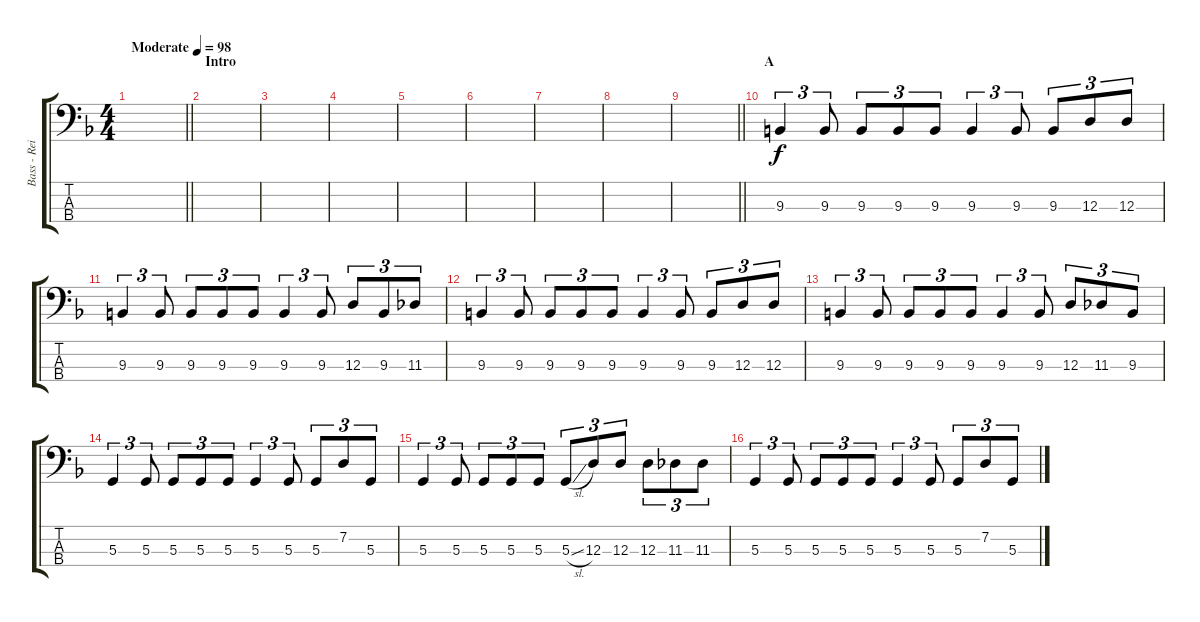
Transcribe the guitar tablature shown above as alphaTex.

\track ("Bass - Reita" "Bass - Rei") {instrument electricbasspick}
\staff {score tabs}
\tuning (C2 G1 D1 Bb0) {hide}
\ts (4 4)
\tempo (98 "Moderate")
\clef f4
\barLineRight lightlight
\ks f
|
\section ("" "Intro")
|
|
|
|
|
|
|
\barLineRight lightlight
|
\section ("" "A")
9.3.4{tu (3 2)} 9.3.8{tu (3 2)} 9.3.8{tu (3 2)} 9.3.8{tu (3 2)} 9.3.8{tu (3 2)} 9.3.4{tu (3 2)} 9.3.8{tu (3 2)} 9.3.8{tu (3 2)} 12.3.8{tu (3 2)} 12.3.8{tu (3 2)} |
9.3.4{tu (3 2)} 9.3.8{tu (3 2)} 9.3.8{tu (3 2)} 9.3.8{tu (3 2)} 9.3.8{tu (3 2)} 9.3.4{tu (3 2)} 9.3.8{tu (3 2)} 12.3.8{tu (3 2)} 9.3.8{tu (3 2)} 11.3.8{tu (3 2)} |
9.3.4{tu (3 2)} 9.3.8{tu (3 2)} 9.3.8{tu (3 2)} 9.3.8{tu (3 2)} 9.3.8{tu (3 2)} 9.3.4{tu (3 2)} 9.3.8{tu (3 2)} 9.3.8{tu (3 2)} 12.3.8{tu (3 2)} 12.3.8{tu (3 2)} |
9.3.4{tu (3 2)} 9.3.8{tu (3 2)} 9.3.8{tu (3 2)} 9.3.8{tu (3 2)} 9.3.8{tu (3 2)} 9.3.4{tu (3 2)} 9.3.8{tu (3 2)} 12.3.8{tu (3 2)} 11.3.8{tu (3 2)} 9.3.8{tu (3 2)} |
5.3.4{tu (3 2)} 5.3.8{tu (3 2)} 5.3.8{tu (3 2)} 5.3.8{tu (3 2)} 5.3.8{tu (3 2)} 5.3.4{tu (3 2)} 5.3.8{tu (3 2)} 5.3.8{tu (3 2)} 7.2.8{tu (3 2)} 5.3.8{tu (3 2)} |
5.3.4{tu (3 2)} 5.3.8{tu (3 2)} 5.3.8{tu (3 2)} 5.3.8{tu (3 2)} 5.3.8{tu (3 2)} 5.3{sl}.8{tu (3 2)} 12.3.8{tu (3 2)} 12.3.8{tu (3 2)} 12.3.8{tu (3 2)} 11.3.8{tu (3 2)} 11.3.8{tu (3 2)} |
5.3.4{tu (3 2)} 5.3.8{tu (3 2)} 5.3.8{tu (3 2)} 5.3.8{tu (3 2)} 5.3.8{tu (3 2)} 5.3.4{tu (3 2)} 5.3.8{tu (3 2)} 5.3.8{tu (3 2)} 7.2.8{tu (3 2)} 5.3.8{tu (3 2)}
